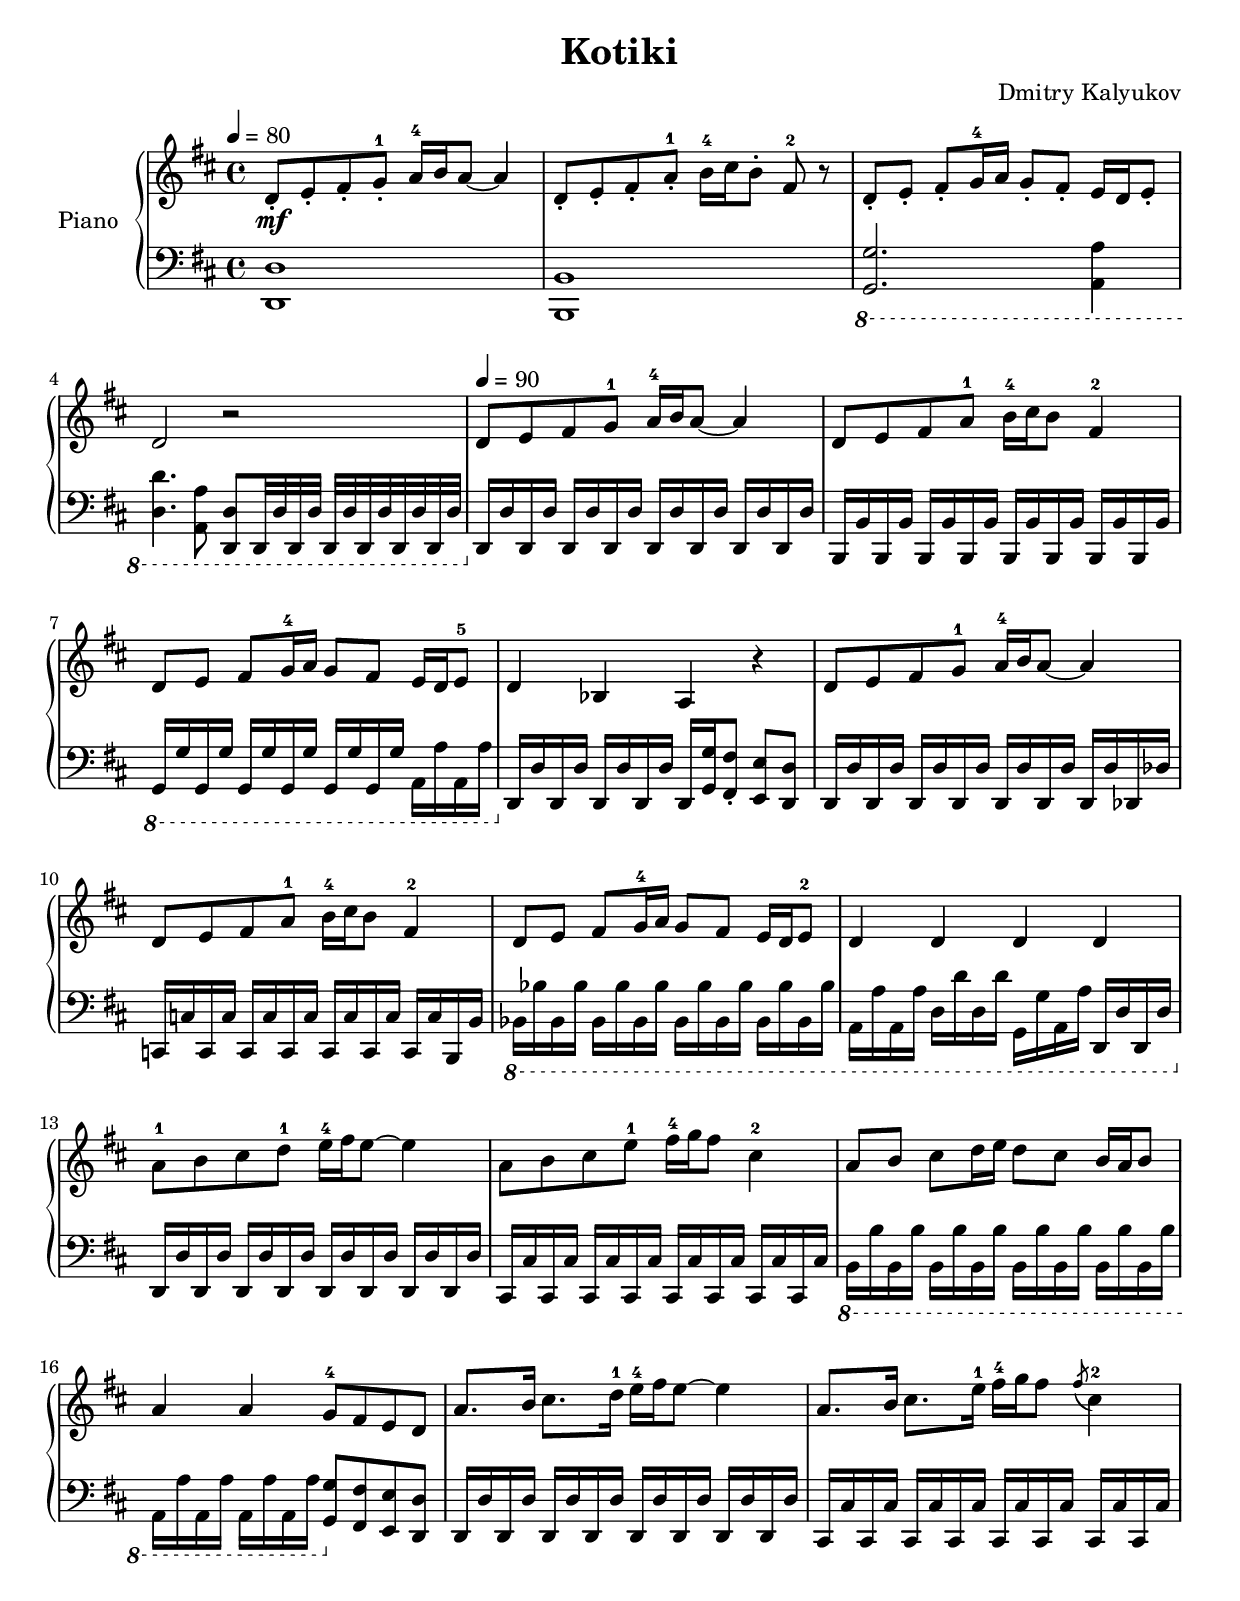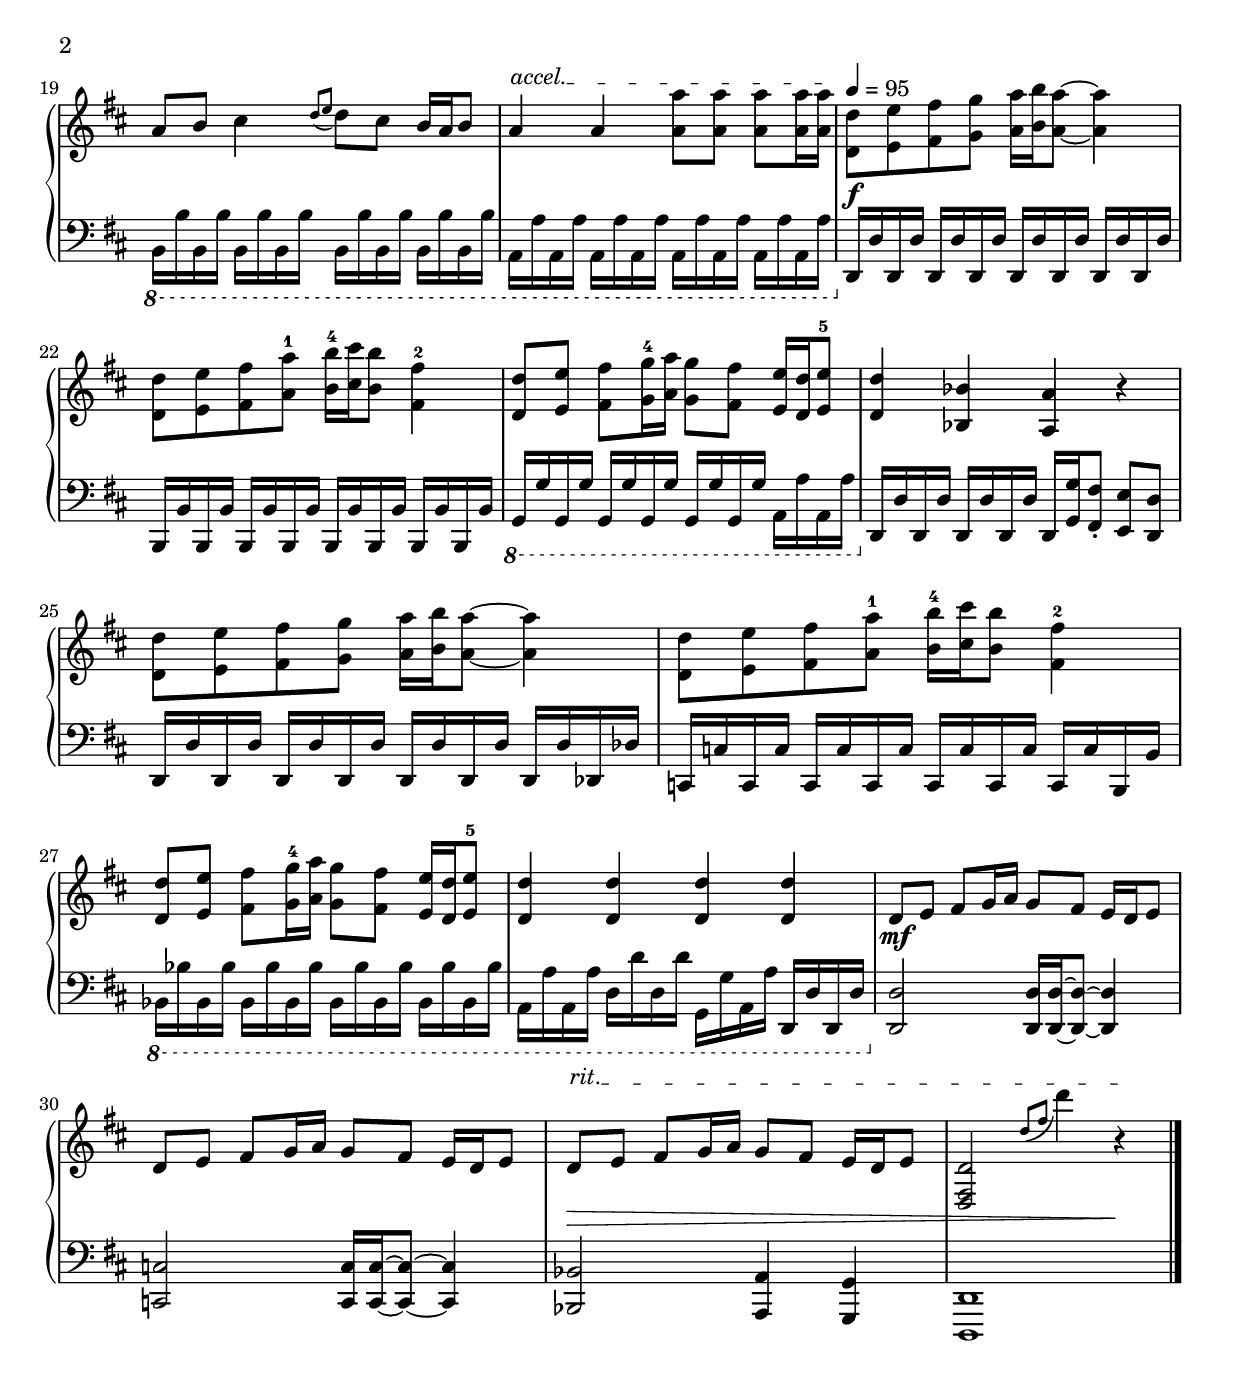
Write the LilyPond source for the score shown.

\version "2.20.0"

\header {
  title = "Kotiki"
  composer = "Dmitry Kalyukov"
  instruments = "piano"
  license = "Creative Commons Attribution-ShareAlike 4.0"
  date = "May 20, 2020"
}

\paper {
  top-margin = 1.5\cm
  bottom-margin = 2\cm
}

upperIntro = \relative c' {
  d8-. \mf e-.  fis-. g-.-1  a16-4 b a8~  a4
  d,8-. e-.  fis-. a-.-1  b16-4 cis b8-.  fis8-2 r8
  d8-. e-.  fis-. g16-4 a  g8-. fis-.  e16 d e8-.
  d2 r2
}

lowerIntro = \relative c, {
  <d d'>1
  <b b'>1
  \ottava -1
  <g g'>2. <a a'>4
  <d d'>4. <a a'>8 <d, d'>8
    \repeat unfold 3 { d32 d' d, d' }
  \ottava 0
}

upperAa = \relative c' {
  d8 e  fis g-1  a16-4 b a8~  a4
  d,8 e  fis a-1  b16-4 cis b8  fis4-2
  d8 e  fis g16-4 a  g8 fis  e16 d e8-5
  d4  bes  a  r

  d8 e  fis g-1  a16-4 b a8~  a4
  d,8 e  fis a-1  b16-4 cis b8  fis4-2
  d8 e  fis g16-4 a  g8 fis  e16 d e8-2
  d4  d4  d4  d4
}

lowerAa = \relative c, {
  \repeat unfold 4 { d16 d' d,16 d' }
  \repeat unfold 4 { b,16 b' b,16 b' }
  \ottava -1
  \repeat unfold 3 { g,16 g' g,16 g' }  a,16 a' a,16 a'
  \ottava 0
  \repeat unfold 2 { d,16 d' d,16 d' }  d, <g g'> <fis fis'>8-.  <e e'> <d d'>

  \repeat unfold 3 { d16 d' d,16 d' }  d,16 d' des, des'
  \repeat unfold 3 { c,16 c' c,16 c' }  c,16 c' b, b'
  \ottava -1
  \repeat unfold 4 { bes,16 bes' bes,16 bes' }
  a, a' a, a'  d, d' d, d'  g,, g' a, a'  d,, d' d, d'
  \ottava 0
}

upperB = \relative c'' {
  \override TextSpanner.bound-details.left.text = "accel."

  a8-1 b cis d-1  e16-4 fis e8~  e4
  a,8 b cis e-1  fis16-4 g fis8  cis4-2
  a8 b cis d16 e  d8 cis b16 a b8
  a4 a  g8-4 fis e d

  a'8. b16 cis8. d16-1  e16-4 fis e8~  e4
  a,8. b16 cis8. e16-1  fis16-4 g fis8  \acciaccatura fis cis4-2
  a8 b cis4  \acciaccatura { d8  e } d8 cis b16 a b8
  a4 \startTextSpan a <a a'>8 <a a'>8 <a a'>8 <a a'>16 <a a'> \stopTextSpan
}

lowerB = \relative c, {
  \repeat unfold 4 { d16 d' d,16 d' }
  \repeat unfold 4 { cis,16 cis' cis,16 cis' }
  \ottava -1
  \repeat unfold 4 { b,16 b' b,16 b' }
  \repeat unfold 2 { a,16 a' a,16 a' }
    \ottava 0 <g g'>8 <fis fis'> <e e'> <d d'>

  \repeat unfold 4 { d16 d' d,16 d' }
  \repeat unfold 4 { cis,16 cis' cis,16 cis' }
  \ottava -1
  \repeat unfold 4 { b,16 b' b,16 b' }
  \repeat unfold 4 { a,16 a' a,16 a' }
  \ottava 0
}

upperAb = \relative c' {
  <d d'>8 \f <e e'>  <fis fis'> <g g'>  <a a'>16 <b b'> <a a'>8~  <a a'>4
  <d, d'>8 <e e'>  <fis fis'> <a a'>-1  <b b'>16-4 <cis cis'> <b b'>8  <fis fis'>4-2
  <d d'>8 <e e'>  <fis fis'> <g g'>16-4 <a a'>  <g g'>8 <fis fis'>  <e e'>16 <d d'> <e e'>8-5
  <d d'>4  <bes bes'>  <a a'>  r

  <d d'>8 <e e'>  <fis fis'> <g g'>  <a a'>16 <b b'> <a a'>8~  <a a'>4
  <d, d'>8 <e e'>  <fis fis'> <a a'>-1  <b b'>16-4 <cis cis'> <b b'>8  <fis fis'>4-2
  <d d'>8 <e e'>  <fis fis'> <g g'>16-4 <a a'>  <g g'>8 <fis fis'>  <e e'>16 <d d'> <e e'>8-5
  <d d'>4  <d d'>4  <d d'>4  <d d'>4
}

lowerAb = \relative c, {
  \repeat unfold 4 { d16 d' d,16 d' }
  \repeat unfold 4 { b,16 b' b,16 b' }
  \ottava -1
  \repeat unfold 3 { g,16 g' g,16 g' }  a,16 a' a,16 a'
  \ottava 0
  \repeat unfold 2 { d,16 d' d,16 d' }  d, <g g'> <fis fis'>8-.  <e e'> <d d'>

  \repeat unfold 3 { d16 d' d,16 d' }  d,16 d' des, des'
  \repeat unfold 3 { c,16 c' c,16 c' }  c,16 c' b, b'
  \ottava -1
  \repeat unfold 4 { bes,16 bes' bes,16 bes' }
  a, a' a, a'  d, d' d, d'  g,, g' a, a'  d,, d' d, d'
  \ottava 0
}

upperCoda = \relative c' {
  \override TextSpanner.bound-details.left.text = "rit."

  d8 \mf e  fis g16 a  g8 fis  e16 d e8
  d8 e  fis g16 a  g8 fis  e16 d e8
  d8 \> \startTextSpan e  fis g16 a  g8 fis  e16 d e8
  <d, fis d'>2  \acciaccatura { d''8 fis } d'4 r4 \stopTextSpan \!
}

lowerCoda = \relative c, {
  <d d'>2  <d d'>16 <d d'>~ <d d'>8~ <d d'>4
  <c c'>2  <c c'>16 <c c'>~ <c c'>8~ <c c'>4
  <bes bes'>2  <a a'>4 <g g'>
  <d d'>1
}



upper = \relative c'' {
  \clef treble
  \time 4/4
  \key d \major

  \tempo 4 = 80
  \upperIntro

  \tempo 4 = 90
  \upperAa
  \upperB

  \tempo 4 = 95
  \upperAb

  \upperCoda
  \bar "|."
}

lower = \relative c {
  \clef bass
  \time 4/4
  \key d \major

  \lowerIntro
  \lowerAa
  \lowerB
  \lowerAb
  \lowerCoda
}

\score {
  \new PianoStaff <<
    \set PianoStaff.instrumentName = "Piano"
    \new Staff = "upper" \upper
    \new Staff = "lower" \lower
  >>
  \layout { }
  \midi { }
}

